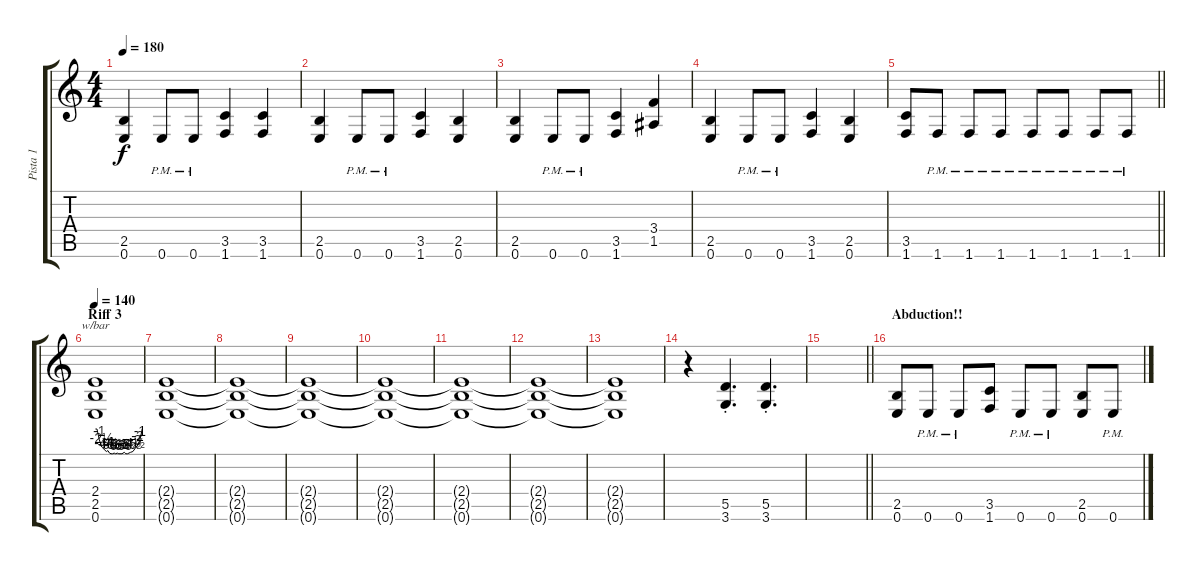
\track ("Pista 1" "Pista 1") {instrument distortionguitar}
\staff {score tabs}
\tuning (E4 B3 G3 D3 A2 E2) {hide}
\ts (4 4)
\tempo 180
\clef g2
\ks c
(2.5 0.6).4{dy f} 0.6{pm}.8 0.6{pm}.8 (3.5 1.6).4 (3.5 1.6).4 |
(2.5 0.6).4 0.6{pm}.8 0.6{pm}.8 (3.5 1.6).4 (2.5 0.6).4 |
(2.5 0.6).4 0.6{pm}.8 0.6{pm}.8 (3.5 1.6).4 (3.4 1.5).4 |
(2.5 0.6).4 0.6{pm}.8 0.6{pm}.8 (3.5 1.6).4 (2.5 0.6).4 |
\barLineRight lightlight
(3.5 1.6).8 1.6{pm}.8 1.6{pm}.8 1.6{pm}.8 1.6{pm}.8 1.6{pm}.8 1.6{pm}.8 1.6{pm}.8 |
\section ("" "Riff 3")
\tempo 140
(2.4 2.5 0.6).1{tbe (custom default 0 0 2 0 5 -4 8 -10 14 -18 16 -16 18 -22 20 -24 22 -24 24 -22 26 -24 28 -22 30 -24 34 -24 37 -20 39 -24 41 -24 43 -22 45 -20 48 -18 51 -12 54 -8 57 -4 60 0) volume 5} |
(2.4{t} 2.5{t} 0.6{t}).1 |
(2.4{t} 2.5{t} 0.6{t}).1 |
(2.4{t} 2.5{t} 0.6{t}).1 |
(2.4{t} 2.5{t} 0.6{t}).1 |
(2.4{t} 2.5{t} 0.6{t}).1{volume 14} |
(2.4{t} 2.5{t} 0.6{t}).1 |
(2.4{t} 2.5{t} 0.6{t}).1 |
r.4 (5.5{st} 3.6{st}).4{d} (5.5{st} 3.6{st}).4{d} |
\barLineRight lightlight
|
\section ("" "Abduction!!")
(2.5 0.6).8 0.6{pm}.8 0.6{pm}.8 (3.5 1.6).8 0.6{pm}.8 0.6{pm}.8 (2.5 0.6).8 0.6{pm}.8
